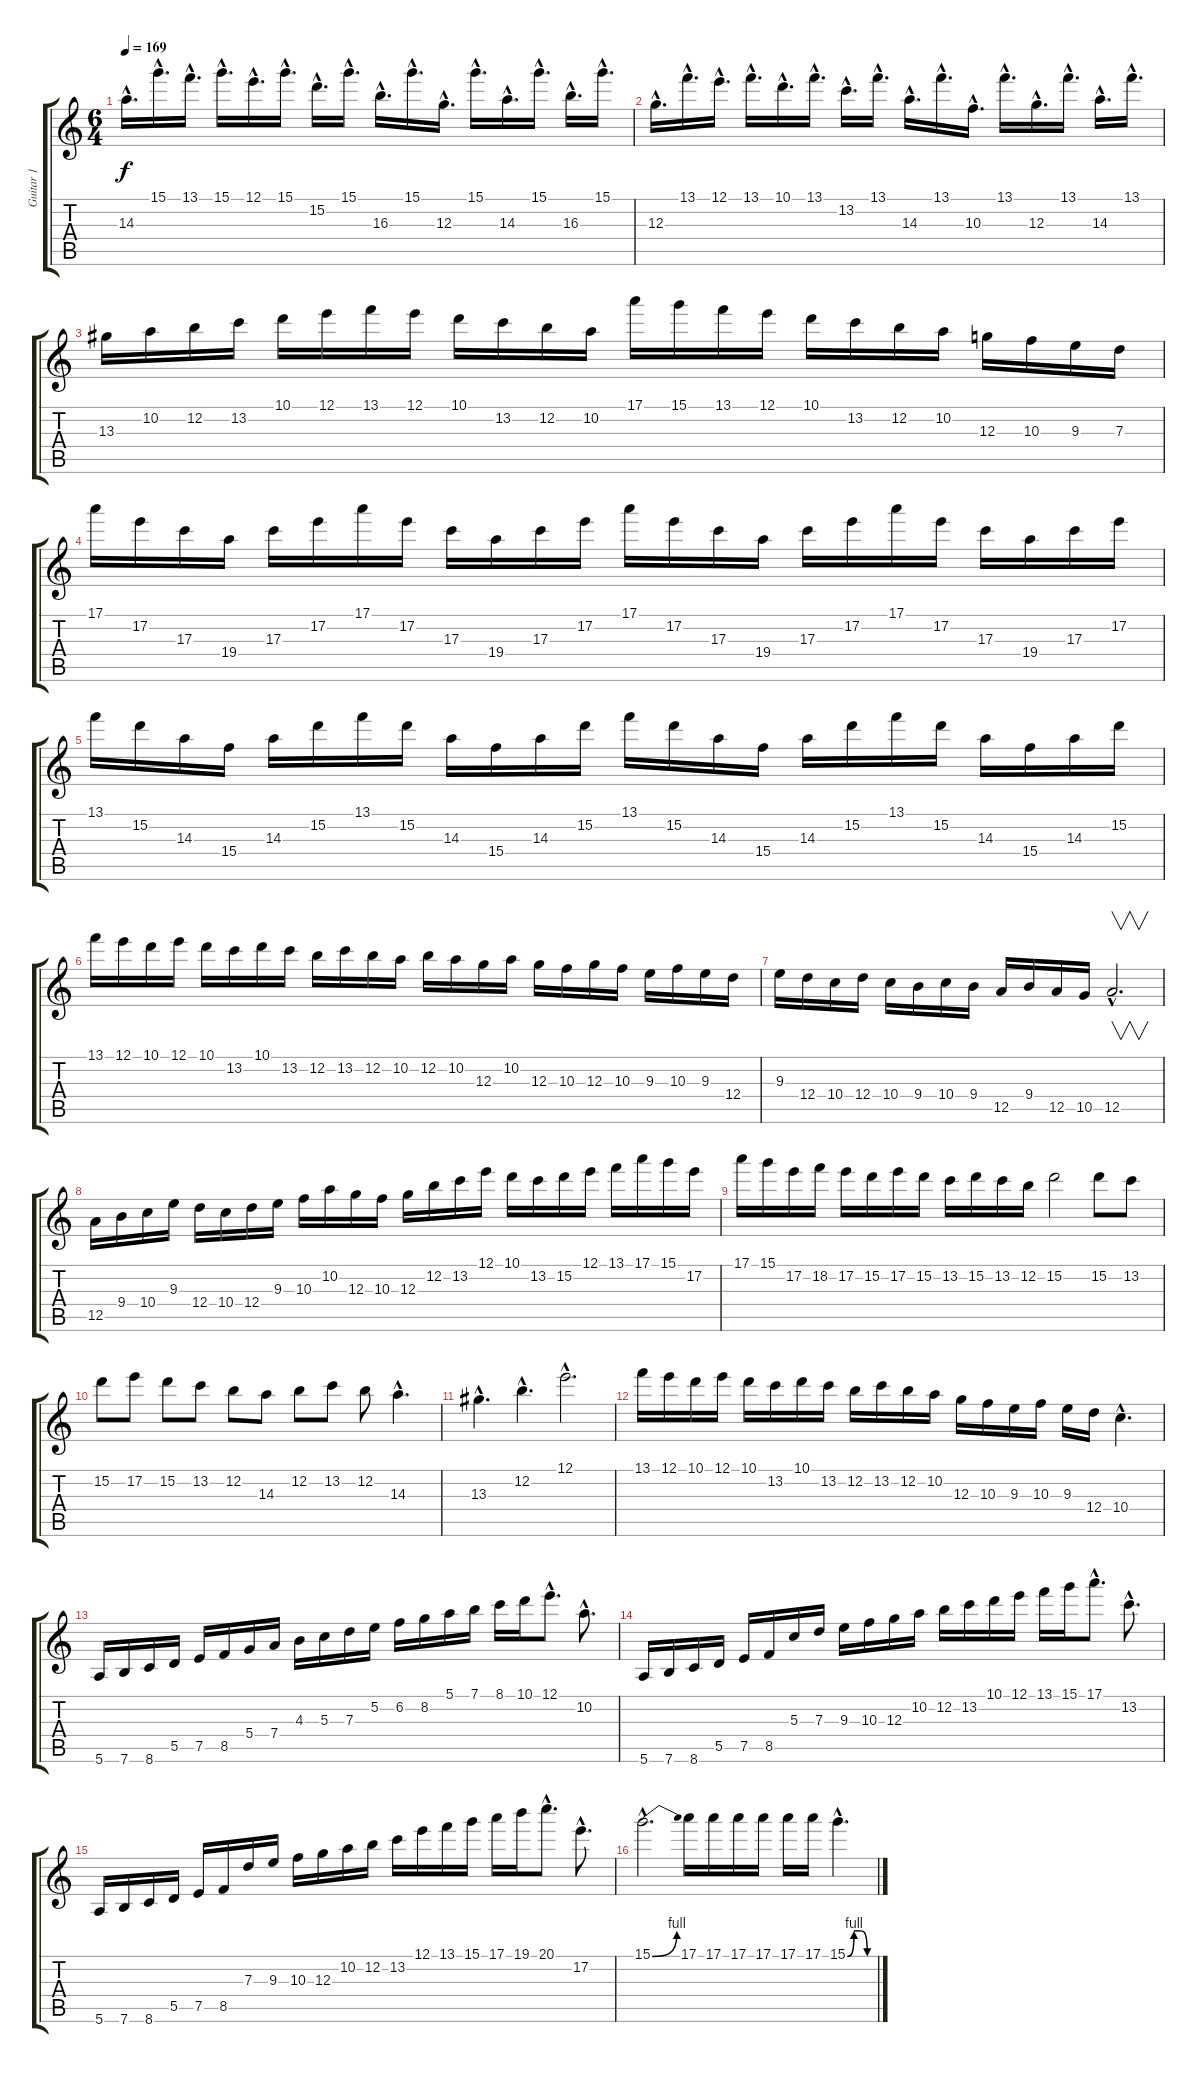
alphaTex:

\track ("Guitar 1" "Guitar 1") {instrument distortionguitar}
\staff {score tabs}
\tuning (E4 B3 G3 D3 A2 E2) {hide}
\ts (6 4)
\tempo 169
\clef g2
\ks c
14.3{hac}.16{d dy f} 15.1{hac}.16{d} 13.1{hac}.16{d} 15.1{hac}.16{d} 12.1{hac}.16{d} 15.1{hac}.16{d} 15.2{hac}.16{d} 15.1{hac}.16{d} 16.3{hac}.16{d} 15.1{hac}.16{d} 12.3{hac}.16{d} 15.1{hac}.16{d} 14.3{hac}.16{d} 15.1{hac}.16{d} 16.3{hac}.16{d} 15.1{hac}.16{d} |
12.3{hac}.16{d} 13.1{hac}.16{d} 12.1{hac}.16{d} 13.1{hac}.16{d} 10.1{hac}.16{d} 13.1{hac}.16{d} 13.2{hac}.16{d} 13.1{hac}.16{d} 14.3{hac}.16{d} 13.1{hac}.16{d} 10.3{hac}.16{d} 13.1{hac}.16{d} 12.3{hac}.16{d} 13.1{hac}.16{d} 14.3{hac}.16{d} 13.1{hac}.16{d} |
13.3.16 10.2.16 12.2.16 13.2.16 10.1.16 12.1.16 13.1.16 12.1.16 10.1.16 13.2.16 12.2.16 10.2.16 17.1.16 15.1.16 13.1.16 12.1.16 10.1.16 13.2.16 12.2.16 10.2.16 12.3.16 10.3.16 9.3.16 7.3.16 |
17.1.16 17.2.16 17.3.16 19.4.16 17.3.16 17.2.16 17.1.16 17.2.16 17.3.16 19.4.16 17.3.16 17.2.16 17.1.16 17.2.16 17.3.16 19.4.16 17.3.16 17.2.16 17.1.16 17.2.16 17.3.16 19.4.16 17.3.16 17.2.16 |
13.1.16 15.2.16 14.3.16 15.4.16 14.3.16 15.2.16 13.1.16 15.2.16 14.3.16 15.4.16 14.3.16 15.2.16 13.1.16 15.2.16 14.3.16 15.4.16 14.3.16 15.2.16 13.1.16 15.2.16 14.3.16 15.4.16 14.3.16 15.2.16 |
13.1.16 12.1.16 10.1.16 12.1.16 10.1.16 13.2.16 10.1.16 13.2.16 12.2.16 13.2.16 12.2.16 10.2.16 12.2.16 10.2.16 12.3.16 10.2.16 12.3.16 10.3.16 12.3.16 10.3.16 9.3.16 10.3.16 9.3.16 12.4.16 |
9.3.16 12.4.16 10.4.16 12.4.16 10.4.16 9.4.16 10.4.16 9.4.16 12.5.16 9.4.16 12.5.16 10.5.16 12.5{hac}.2{v d} |
12.5.16 9.4.16 10.4.16 9.3.16 12.4.16 10.4.16 12.4.16 9.3.16 10.3.16 10.2.16 12.3.16 10.3.16 12.3.16 12.2.16 13.2.16 12.1.16 10.1.16 13.2.16 15.2.16 12.1.16 13.1.16 17.1.16 15.1.16 17.2.16 |
17.1.16 15.1.16 17.2.16 18.2.16 17.2.16 15.2.16 17.2.16 15.2.16 13.2.16 15.2.16 13.2.16 12.2.16 15.2.2 15.2.8 13.2.8 |
15.2.8 17.2.8 15.2.8 13.2.8 12.2.8 14.3.8 12.2.8 13.2.8 12.2.8 14.3{hac}.4{d} |
13.3{hac}.4{d} 12.2{hac}.4{d} 12.1{hac}.2{d} |
13.1.16 12.1.16 10.1.16 12.1.16 10.1.16 13.2.16 10.1.16 13.2.16 12.2.16 13.2.16 12.2.16 10.2.16 12.3.16 10.3.16 9.3.16 10.3.16 9.3.16 12.4.16 10.4{hac}.4{d} |
5.6.16 7.6.16 8.6.16 5.5.16 7.5.16 8.5.16 5.4.16 7.4.16 4.3.16 5.3.16 7.3.16 5.2.16 6.2.16 8.2.16 5.1.16 7.1.16 8.1.16 10.1.16 12.1{hac}.8{d} 10.2{hac}.8{d} |
5.6.16 7.6.16 8.6.16 5.5.16 7.5.16 8.5.16 5.3.16 7.3.16 9.3.16 10.3.16 12.3.16 10.2.16 12.2.16 13.2.16 10.1.16 12.1.16 13.1.16 15.1.16 17.1{hac}.8{d} 13.2{hac}.8{d} |
5.6.16 7.6.16 8.6.16 5.5.16 7.5.16 8.5.16 7.3.16 9.3.16 10.3.16 12.3.16 10.2.16 12.2.16 13.2.16 12.1.16 13.1.16 15.1.16 17.1.16 19.1.16 20.1{hac}.8{d} 17.2{hac}.8{d} |
15.1{be (bend 0 0 60 4) hac}.2{d} 17.1.16 17.1.16 17.1.16 17.1.16 17.1.16 17.1.16 15.1{be (custom 0 0 15 4 30 4 45 0 60 0) hac}.4{d}
